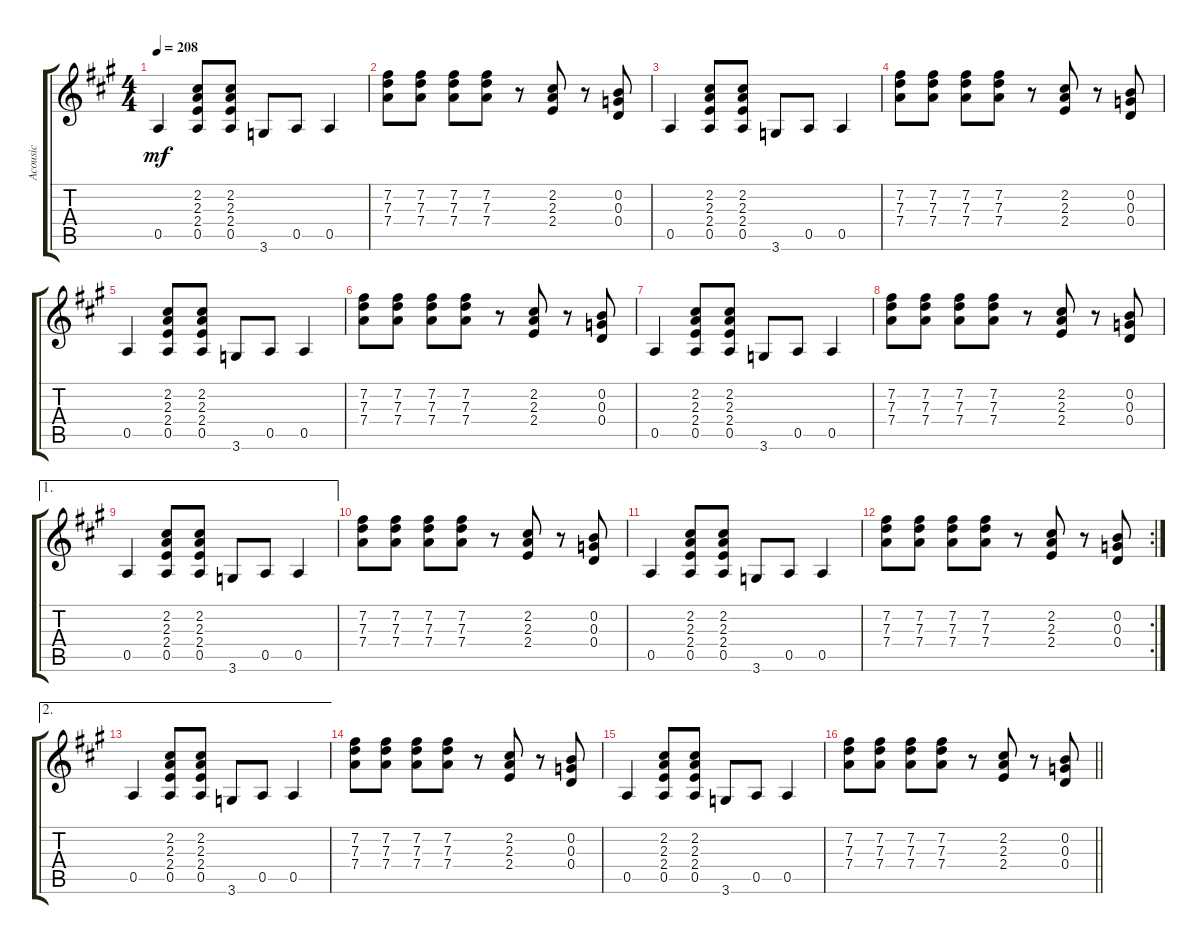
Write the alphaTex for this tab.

\track ("Acousic" "Acousic") {instrument acousticguitarsteel}
\staff {score tabs}
\tuning (E4 B3 G3 D3 A2 E2) {hide}
\ts (4 4)
\tempo 208
\clef g2
\ks a
0.5.4{dy mf} (2.2 2.3 2.4 0.5).8 (2.2 2.3 2.4 0.5).8 3.6.8 0.5.8 0.5.4 |
(7.2 7.3 7.4).8 (7.2 7.3 7.4).8 (7.2 7.3 7.4).8 (7.2 7.3 7.4).8 r.8 (2.2 2.3 2.4).8 r.8 (0.2 0.3 0.4).8 |
0.5.4 (2.2 2.3 2.4 0.5).8 (2.2 2.3 2.4 0.5).8 3.6.8 0.5.8 0.5.4 |
(7.2 7.3 7.4).8 (7.2 7.3 7.4).8 (7.2 7.3 7.4).8 (7.2 7.3 7.4).8 r.8 (2.2 2.3 2.4).8 r.8 (0.2 0.3 0.4).8 |
0.5.4 (2.2 2.3 2.4 0.5).8 (2.2 2.3 2.4 0.5).8 3.6.8 0.5.8 0.5.4 |
(7.2 7.3 7.4).8 (7.2 7.3 7.4).8 (7.2 7.3 7.4).8 (7.2 7.3 7.4).8 r.8 (2.2 2.3 2.4).8 r.8 (0.2 0.3 0.4).8 |
0.5.4 (2.2 2.3 2.4 0.5).8 (2.2 2.3 2.4 0.5).8 3.6.8 0.5.8 0.5.4 |
(7.2 7.3 7.4).8 (7.2 7.3 7.4).8 (7.2 7.3 7.4).8 (7.2 7.3 7.4).8 r.8 (2.2 2.3 2.4).8 r.8 (0.2 0.3 0.4).8 |
\ae 1
0.5.4 (2.2 2.3 2.4 0.5).8 (2.2 2.3 2.4 0.5).8 3.6.8 0.5.8 0.5.4 |
(7.2 7.3 7.4).8 (7.2 7.3 7.4).8 (7.2 7.3 7.4).8 (7.2 7.3 7.4).8 r.8 (2.2 2.3 2.4).8 r.8 (0.2 0.3 0.4).8 |
0.5.4 (2.2 2.3 2.4 0.5).8 (2.2 2.3 2.4 0.5).8 3.6.8 0.5.8 0.5.4 |
\rc 2
(7.2 7.3 7.4).8 (7.2 7.3 7.4).8 (7.2 7.3 7.4).8 (7.2 7.3 7.4).8 r.8 (2.2 2.3 2.4).8 r.8 (0.2 0.3 0.4).8 |
\ae 2
0.5.4 (2.2 2.3 2.4 0.5).8 (2.2 2.3 2.4 0.5).8 3.6.8 0.5.8 0.5.4 |
(7.2 7.3 7.4).8 (7.2 7.3 7.4).8 (7.2 7.3 7.4).8 (7.2 7.3 7.4).8 r.8 (2.2 2.3 2.4).8 r.8 (0.2 0.3 0.4).8 |
0.5.4 (2.2 2.3 2.4 0.5).8 (2.2 2.3 2.4 0.5).8 3.6.8 0.5.8 0.5.4 |
\barLineRight lightlight
(7.2 7.3 7.4).8 (7.2 7.3 7.4).8 (7.2 7.3 7.4).8 (7.2 7.3 7.4).8 r.8 (2.2 2.3 2.4).8 r.8 (0.2 0.3 0.4).8
